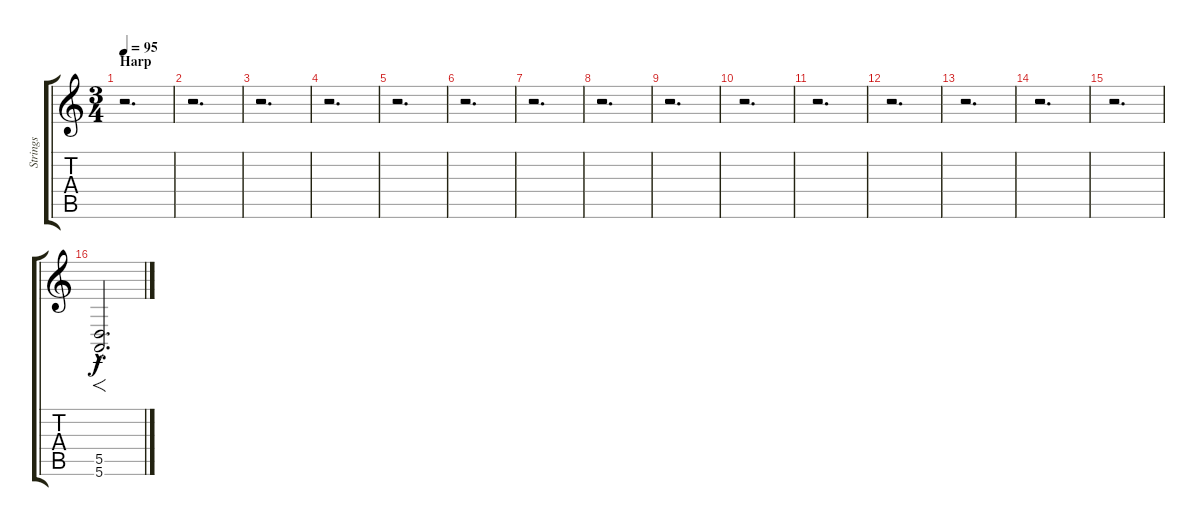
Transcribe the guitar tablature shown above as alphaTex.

\track ("Strings" "Strings") {instrument stringensemble1}
\staff {score tabs}
\tuning (E4 B3 G3 D3 A2 E2) {hide}
\ts (3 4)
\section ("" "Harp")
\tempo 95
\clef g2
\ks c
r.2{d dy f} |
r.2{d} |
r.2{d} |
r.2{d} |
r.2{d} |
r.2{d} |
r.2{d} |
r.2{d} |
r.2{d} |
r.2{d} |
r.2{d} |
r.2{d} |
r.2{d} |
r.2{d} |
r.2{d} |
(5.5{hac} 5.6{hac}).2{f d}
